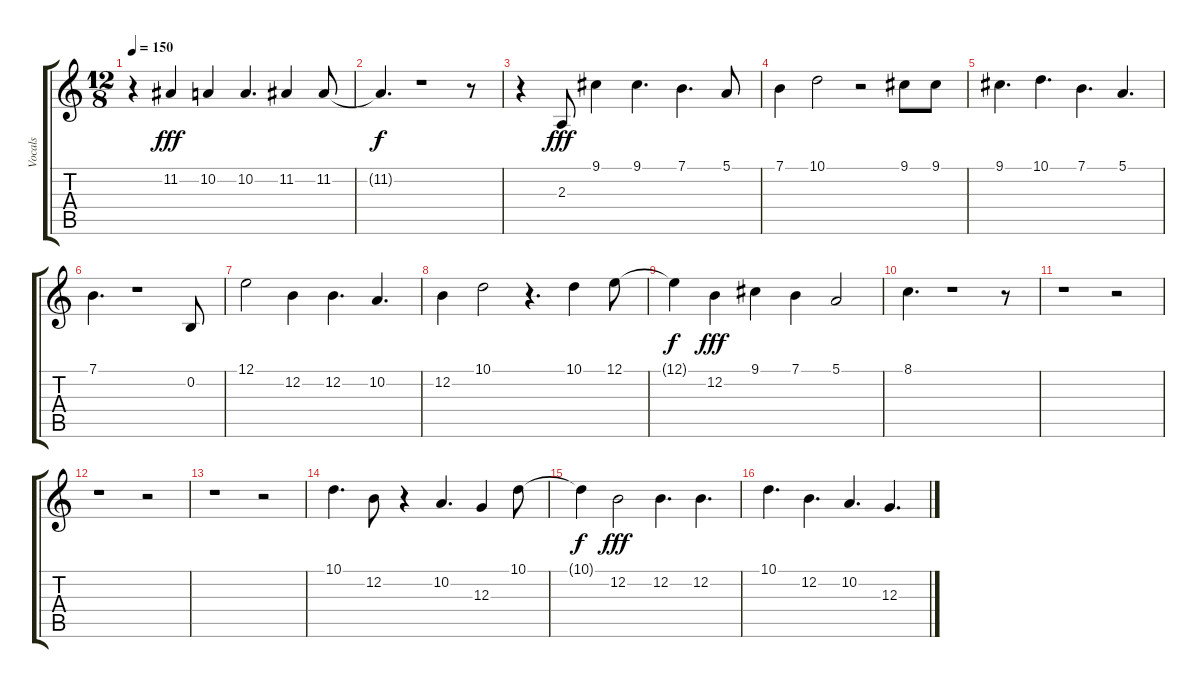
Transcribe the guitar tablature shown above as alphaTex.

\track ("Vocals" "Vocals") {instrument lead6voice}
\staff {score tabs}
\tuning (E4 B3 G3 D3 A2 E2) {hide}
\ts (12 8)
\tempo 150
\clef g2
\ks c
r.4{dy fff} 11.2.4 10.2.4 10.2.4{d} 11.2.4 11.2.8 |
11.2{t}.4{d dy f} r.1 r.8 |
r.4 2.3.8{dy fff} 9.1.4 9.1.4{d} 7.1.4{d} 5.1.8 |
7.1.4 10.1.2 r.2 9.1.8 9.1.8 |
9.1.4{d} 10.1.4{d} 7.1.4{d} 5.1.4{d} |
7.1.4{d} r.1 0.2.8 |
12.1.2 12.2.4 12.2.4{d} 10.2.4{d} |
12.2.4 10.1.2 r.4{d} 10.1.4 12.1.8 |
12.1{t}.4{dy f} 12.2.4{dy fff} 9.1.4 7.1.4 5.1.2 |
8.1.4{d} r.1 r.8 |
r.1 r.2 |
r.1 r.2 |
r.1 r.2 |
10.1.4{d} 12.2.8 r.4 10.2.4{d} 12.3.4 10.1.8 |
10.1{t}.4{dy f} 12.2.2{dy fff} 12.2.4{d} 12.2.4{d} |
10.1.4{d} 12.2.4{d} 10.2.4{d} 12.3.4{d}
